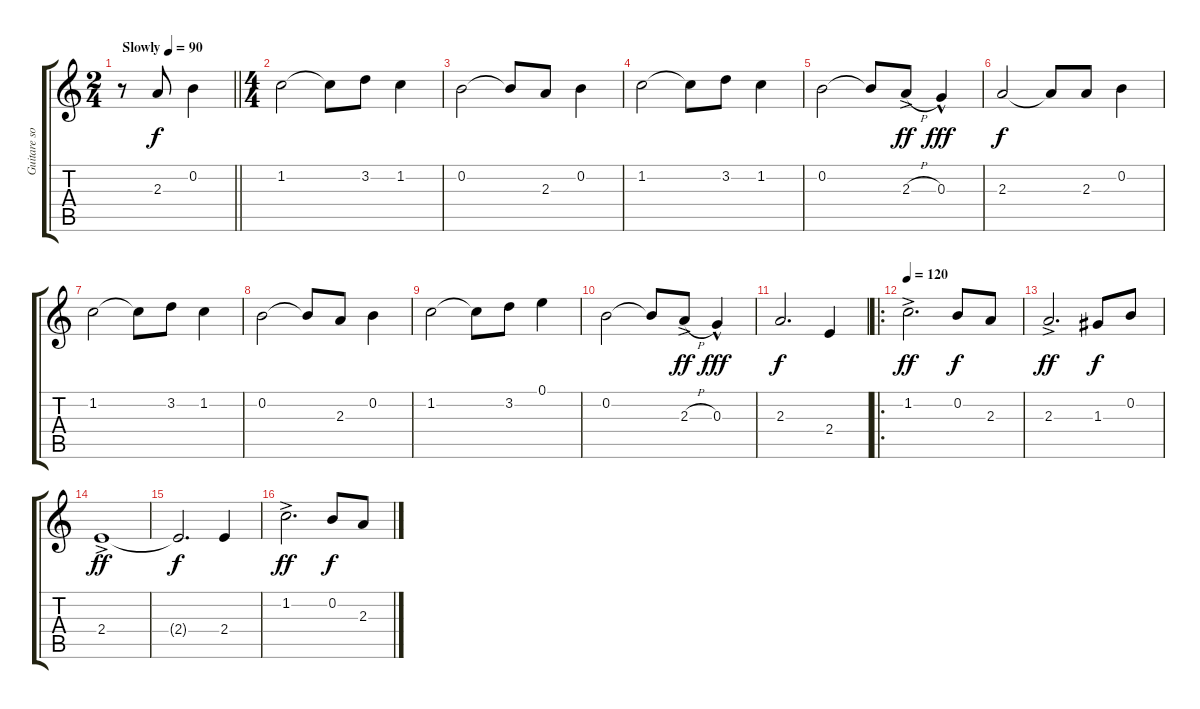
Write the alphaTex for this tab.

\track ("Guitare solo" "Guitare so") {instrument acousticguitarnylon}
\staff {score tabs}
\tuning (E4 B3 G3 D3 A2 E2) {hide}
\ts (2 4)
\tempo (90 "Slowly")
\clef g2
\barLineRight lightlight
\ks c
r.8{dy f instrument acousticguitarnylon} 2.3.8 0.2.4 |
\ts (4 4)
1.2.2 1.2{t}.8 3.2.8 1.2.4 |
0.2.2 0.2{t}.8 2.3.8 0.2.4 |
1.2.2 1.2{t}.8 3.2.8 1.2.4 |
0.2.2 0.2{t}.8 2.3{h ac}.8{dy ff} 0.3{hac}.4{dy fff} |
2.3.2{dy f} 2.3{t}.8 2.3.8 0.2.4 |
1.2.2 1.2{t}.8 3.2.8 1.2.4 |
0.2.2 0.2{t}.8 2.3.8 0.2.4 |
1.2.2 1.2{t}.8 3.2.8 0.1.4 |
0.2.2 0.2{t}.8 2.3{h ac}.8{dy ff} 0.3{hac}.4{dy fff} |
2.3.2{d dy f} 2.4.4 |
\ro
\tempo 120
1.2{ac}.2{d dy ff} 0.2.8{dy f} 2.3.8 |
2.3{ac}.2{d dy ff} 1.3.8{dy f} 0.2.8 |
2.4{ac}.1{dy ff} |
2.4{t}.2{d dy f} 2.4.4 |
1.2{ac}.2{d dy ff} 0.2.8{dy f} 2.3.8
